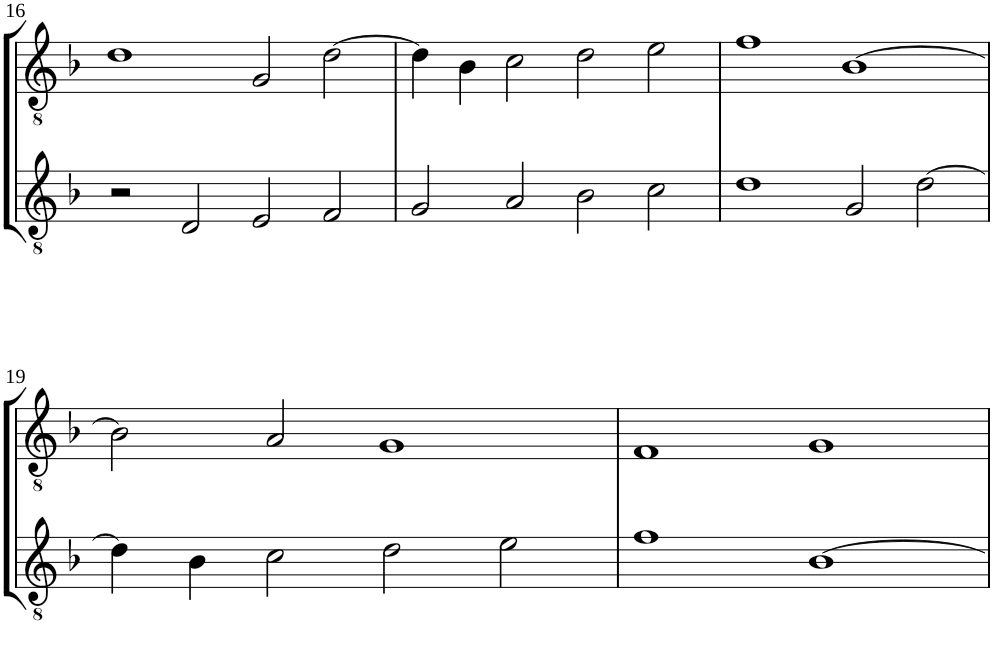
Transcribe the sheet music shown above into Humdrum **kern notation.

**kern	**kern
*part2	*part1
*staff2	*staff1
*I"Altus 2	*I"Altus 1
!!LO:PB:g=z
*clefGv2	*clefGv2
*	*Trd1c2
*k[b-]	*k[b-]
*d:	*d:
*M2/2	*M2/2
*met(c|)	*met(c|)
=16	=16
2r	1d
2D/	.
2E/	2G/
2F/	[2d\
=17	=17
2G/	4d\]
.	4B-\
2A/	2c\
2B-\	2d\
2c\	2e\
=18	=18
1d	1f
2G/	[1B-
[2d\	.
!!LO:LB:g=z
=19	=19
4d\]	2B-\]
4B-\	.
2c\	2A/
2d\	1G
2e\	.
=20	=20
1f	1F
[1B-	1G
=	=
*-	*-
